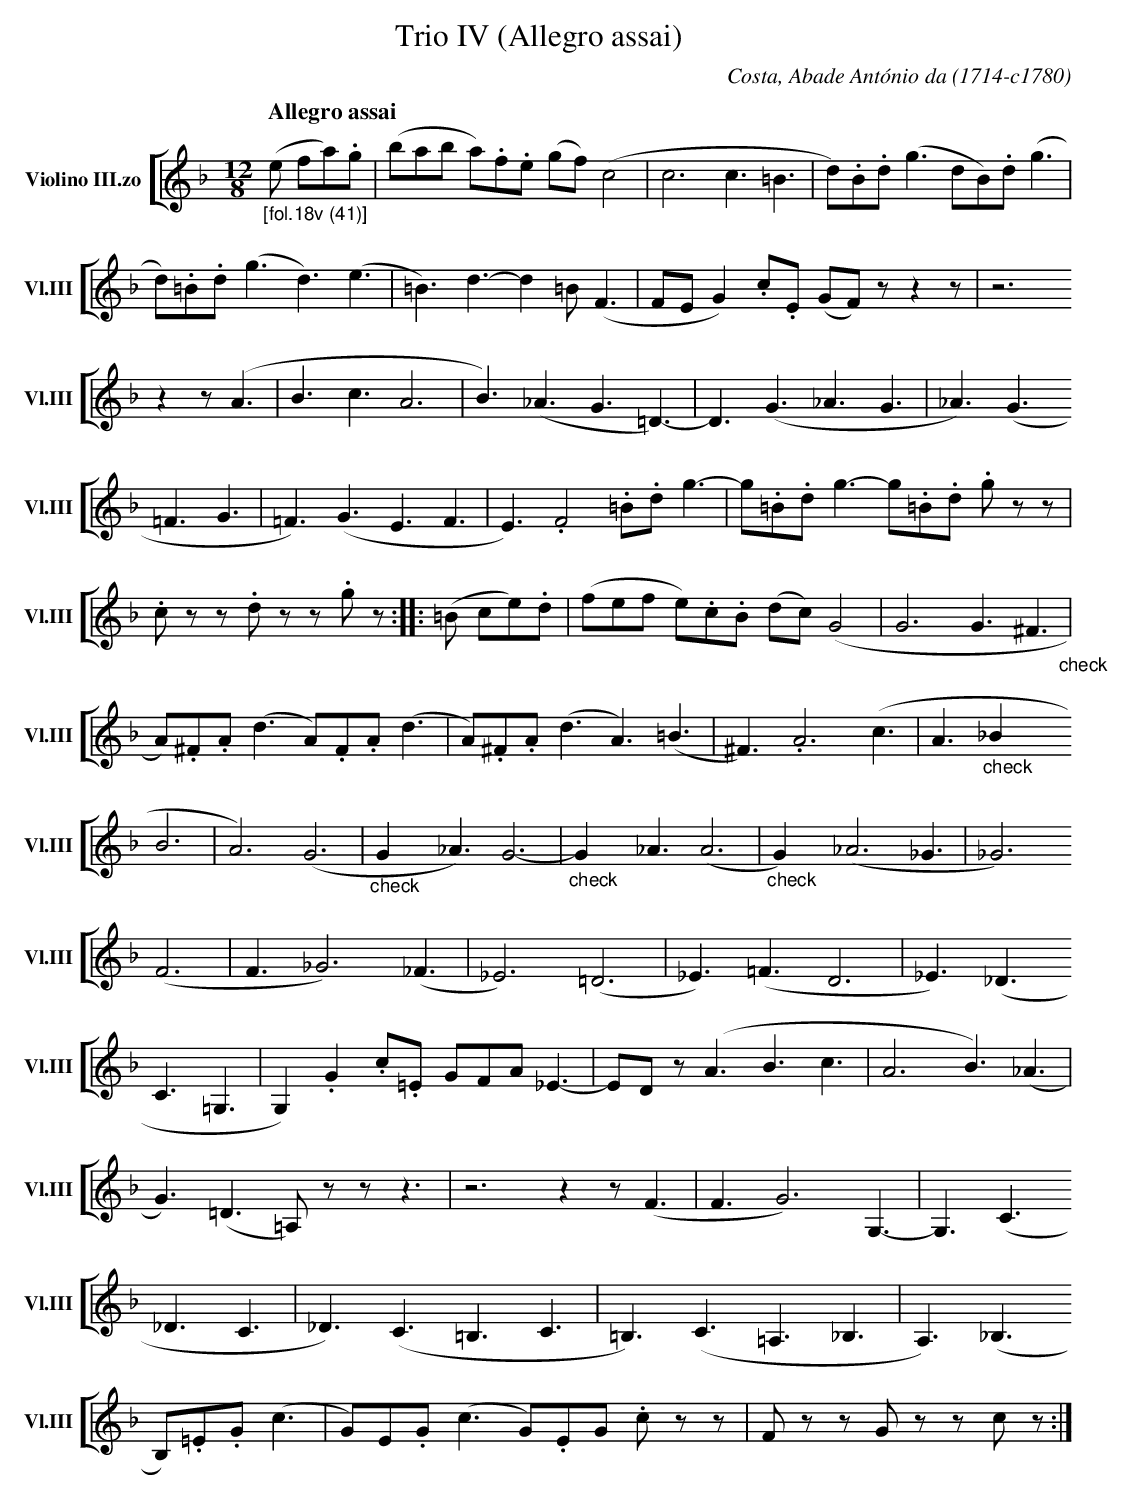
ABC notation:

X:1
T:Trio IV (Allegro assai)
C:Costa, Abade Ant\'onio da (1714-c1780)
M:12/8
L:1/8
K:F
V: 3 clef=treble name="Violino III.zo" sname="Vl.III"
%%staves [ 3 ]
   [Q:"Allegro assai"] "_[fol.18v (41)]" (e fa).g | (bab a).f.e (gf) (c4 | c6 c3 =B3 | d).B.d (g3 dB).d (g3 |
d).=B.d (g3 d3) (e3 | =B3) d3-d2 =B (F3 | FE G2) .c.E (GF)z z2z | z6
z2z (A3 | B3 c3 A6 | B3) (_A3 G3=D3)- | D3 (G3_A3G3 | _A3) (G3
=F3 G3 | =F3) (G3E3F3 | E3) .F4 .=B.d g3- | g.=B.d g3- g.=B.d .gzz |
.czz .dzz .gz :|: (=B ce).d | (fef e).c.B (dc) (G4 | G6 G3 ^F3 "_check" |
A).^F.A (d3 A).F.A (d3 | A).^F.A (d3 A3) (=B3 | ^F3) .A6 (c3 | A3 "_check" _B2x
B6 | A6) (G6 | "_check" G2x _A3) G6- | "_check" G2x _A3 (A6 | "_check"G2)x (_A6 _G3 | _G6)
(F6 | F3 _G6) (_F3 | _E6) (=D6 | _E3) (=F3 D6 | _E3) (_D3
C3=G,3 | G,2) .G2 .c.=E GFA _E3- | EDz (A3 B3 c3 | A6 B3) (_A3 |
G3)(=D3 =A,)zz z3 | z6z2z (F3 | F3 G6) G,3- | G,3 (C3
 _D3 C3 | _D3) (C3 =B,3C3 | =B,3) (C3 =A,3 _B,3 | A,3) (_B,3
B,).=E.G (c3 | G)E.G (c3 G).EG .czz | Fzz Gzz cz :|]
